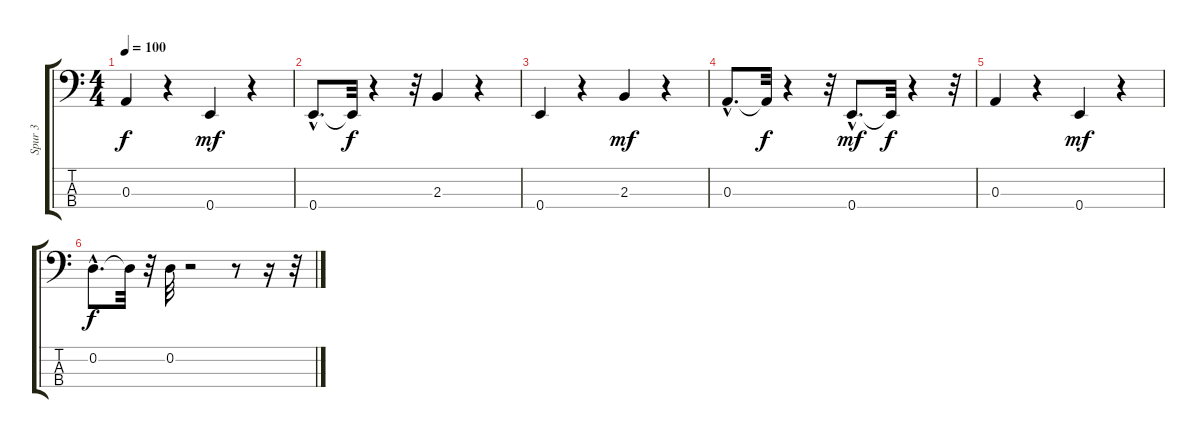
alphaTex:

\track ("Spur 3" "Spur 3") {instrument electricbassfinger}
\staff {score tabs}
\tuning (G2 D2 A1 E1) {hide}
\ts (4 4)
\tempo 100
\clef f4
\ks c
0.3.4{dy f volume 8} r.4 0.4.4{dy mf volume 8} r.4 |
0.4{hac}.8{d volume 6} 0.4{t}.32{dy f} r.4 r.32 2.3.4{volume 5} r.4 |
0.4.4{volume 4} r.4 2.3.4{dy mf volume 2} r.4 |
0.3{hac}.8{d volume 0} 0.3{t}.32{dy f} r.4 r.32 0.4{hac}.8{d dy mf} 0.4{t}.32{dy f} r.4 r.32 |
0.3.4 r.4 0.4.4{dy mf} r.4 |
0.2{hac}.8{d dy f} 0.2{t}.32 r.32 0.2.32 r.2 r.8 r.16 r.32
